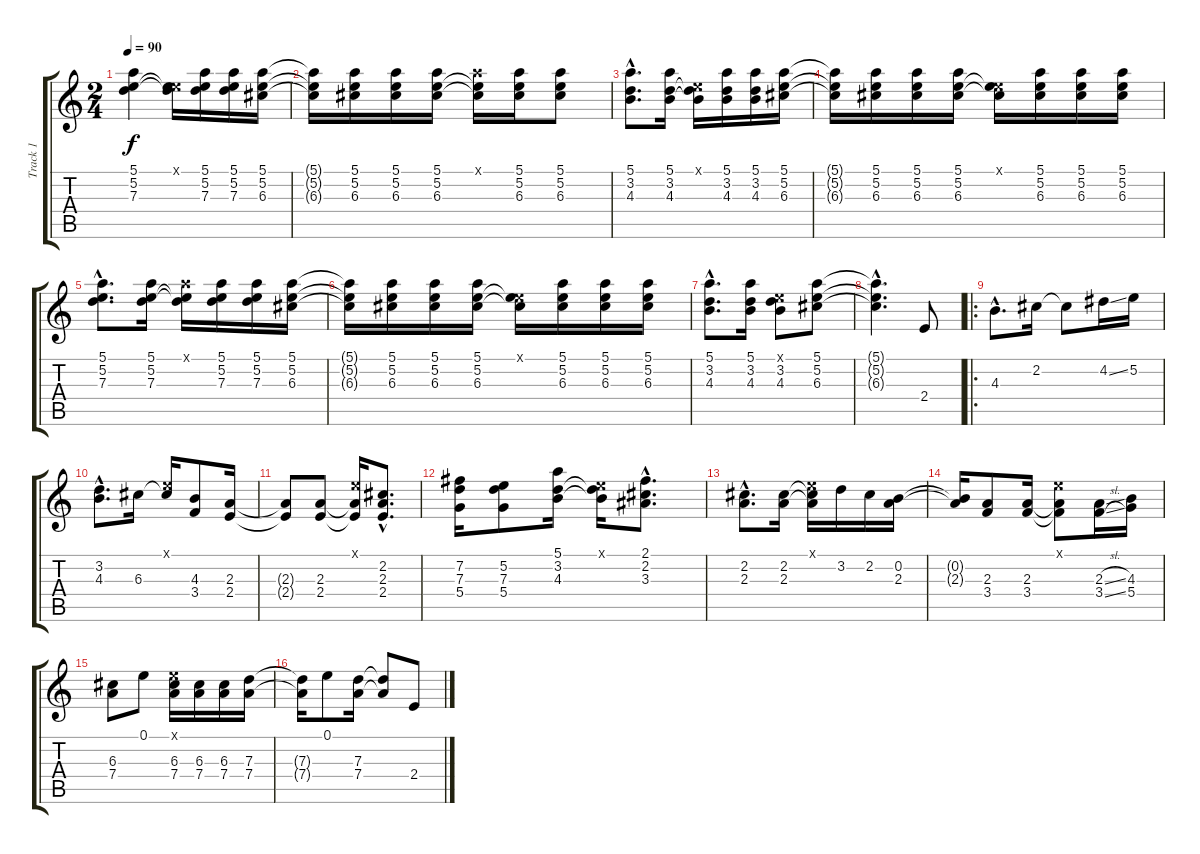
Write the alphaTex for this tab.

\track ("Track 1" "Track 1") {instrument acousticguitarsteel}
\staff {score tabs}
\tuning (E4 B3 G3 D3 A2 E2) {hide}
\ts (2 4)
\tempo 90
\clef g2
\ks c
(5.1 5.2 7.3).4{dy f instrument acousticguitarsteel} (0.1{x} 5.2{t} 7.3{t}).16 (5.1 5.2 7.3).16 (5.1 5.2 7.3).16 (5.1 5.2 6.3).16 |
(5.1{t} 5.2{t} 6.3{t}).16 (5.1 5.2 6.3).16 (5.1 5.2 6.3).16 (5.1 5.2 6.3).16 (5.1{x} 5.2{t} 6.3{t}).16 (5.1 5.2 6.3).16 (5.1 5.2 6.3).8 |
(5.1{hac} 3.2{hac} 4.3{hac}).8{d} (5.1 3.2 4.3).16 (0.1{x} 3.2{t} 4.3{t}).16 (5.1 3.2 4.3).16 (5.1 3.2 4.3).16 (5.1 5.2 6.3).16 |
(5.1{t} 5.2{t} 6.3{t}).16 (5.1 5.2 6.3).16 (5.1 5.2 6.3).16 (5.1 5.2 6.3).16 (0.1{x} 5.2{t} 6.3{t}).16 (5.1 5.2 6.3).16 (5.1 5.2 6.3).16 (5.1 5.2 6.3).16 |
(5.1{hac} 5.2{hac} 7.3{hac}).8{d} (5.1 5.2 7.3).16 (5.1{x} 5.2{t} 7.3{t}).16 (5.1 5.2 7.3).16 (5.1 5.2 7.3).16 (5.1 5.2 6.3).16 |
(5.1{t} 5.2{t} 6.3{t}).16 (5.1 5.2 6.3).16 (5.1 5.2 6.3).16 (5.1 5.2 6.3).16 (0.1{x} 5.2{t} 6.3{t}).16 (5.1 5.2 6.3).16 (5.1 5.2 6.3).16 (5.1 5.2 6.3).16 |
(5.1{hac} 3.2{hac} 4.3{hac}).8{d} (5.1 3.2 4.3).16 (0.1{x} 3.2 4.3).8 (5.1 5.2 6.3).8 |
(5.1{hac t} 5.2{hac t} 6.3{hac t}).4{d} 2.4.8 |
\ro
4.3{hac}.8{d} 2.2.16 2.2{t}.8 4.2{ss}.16 5.2.16 |
(3.2{hac} 4.3{hac}).8{d} 6.3.16 (0.1{x} 6.3{t}).16 (4.3 3.4).8 (2.3 2.4).16 |
(2.3{t} 2.4{t}).8 (2.3 2.4).8 (0.1{x} 2.3{t} 2.4{t}).16 (2.2{hac} 2.3{hac} 2.4{hac}).8{d} |
(7.2 7.3 5.4).16 (5.2 7.3 5.4).8 (5.1 3.2 4.3).16 (0.1{x} 3.2{t} 4.3{t}).16 (2.1{hac} 2.2{hac} 3.3{hac}).8{d} |
(2.2{hac} 2.3{hac}).8{d} (2.2 2.3).16 (0.1{x} 2.2{t} 2.3{t}).16 3.2.16 2.2.16 (0.2 2.3).16 |
(0.2{t} 2.3{t}).16 (2.3 3.4).8 (2.3 3.4).16 (0.1{x} 2.3{t} 3.4{t}).8 (2.3{sl} 3.4{sl}).16 (4.3 5.4).16 |
(6.3 7.4).8 0.1.8 (0.1{x} 6.3 7.4).16 (6.3 7.4).16 (6.3 7.4).16 (7.3 7.4).16 |
(7.3{t} 7.4{t}).16 0.1.8 (7.3 7.4).16 (7.3{t} 7.4{t}).8 2.4.8
